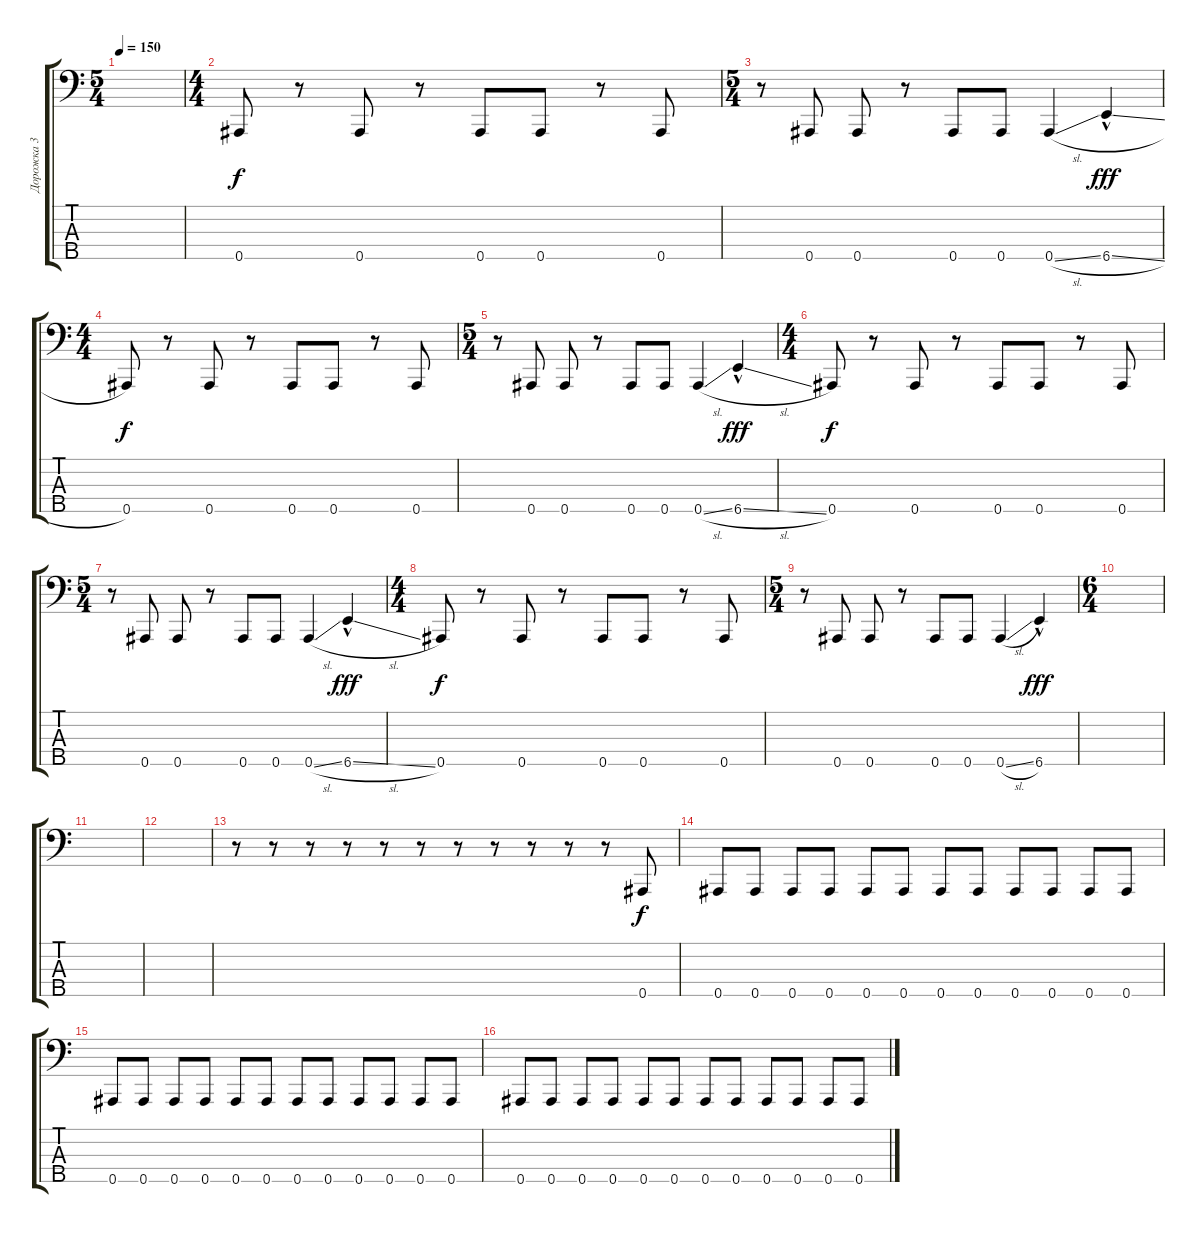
\track ("Дорожка 3" "Дорожка 3") {instrument electricbasspick}
\staff {score tabs}
\tuning (Ab2 Eb2 Bb1 F1 Bb0) {hide}
\ts (5 4)
\tempo 150
\clef f4
\ks c
|
\ts (4 4)
0.5.8 r.8 0.5.8 r.8 0.5.8 0.5.8 r.8 0.5.8 |
\ts (5 4)
r.8 0.5.8 0.5.8 r.8 0.5.8 0.5.8 0.5{sl}.4 6.5{sl hac}.4{dy fff} |
\ts (4 4)
0.5.8{dy f} r.8 0.5.8 r.8 0.5.8 0.5.8 r.8 0.5.8 |
\ts (5 4)
r.8 0.5.8 0.5.8 r.8 0.5.8 0.5.8 0.5{sl}.4 6.5{sl hac}.4{dy fff} |
\ts (4 4)
0.5.8{dy f} r.8 0.5.8 r.8 0.5.8 0.5.8 r.8 0.5.8 |
\ts (5 4)
r.8 0.5.8 0.5.8 r.8 0.5.8 0.5.8 0.5{sl}.4 6.5{sl hac}.4{dy fff} |
\ts (4 4)
0.5.8{dy f} r.8 0.5.8 r.8 0.5.8 0.5.8 r.8 0.5.8 |
\ts (5 4)
r.8 0.5.8 0.5.8 r.8 0.5.8 0.5.8 0.5{sl}.4 6.5{hac}.4{dy fff} |
\ts (6 4)
|
|
|
r.8 r.8 r.8 r.8 r.8 r.8 r.8 r.8 r.8 r.8 r.8 0.5.8{dy f} |
0.5.8 0.5.8 0.5.8 0.5.8 0.5.8 0.5.8 0.5.8 0.5.8 0.5.8 0.5.8 0.5.8 0.5.8 |
0.5.8 0.5.8 0.5.8 0.5.8 0.5.8 0.5.8 0.5.8 0.5.8 0.5.8 0.5.8 0.5.8 0.5.8 |
0.5.8 0.5.8 0.5.8 0.5.8 0.5.8 0.5.8 0.5.8 0.5.8 0.5.8 0.5.8 0.5.8 0.5.8
